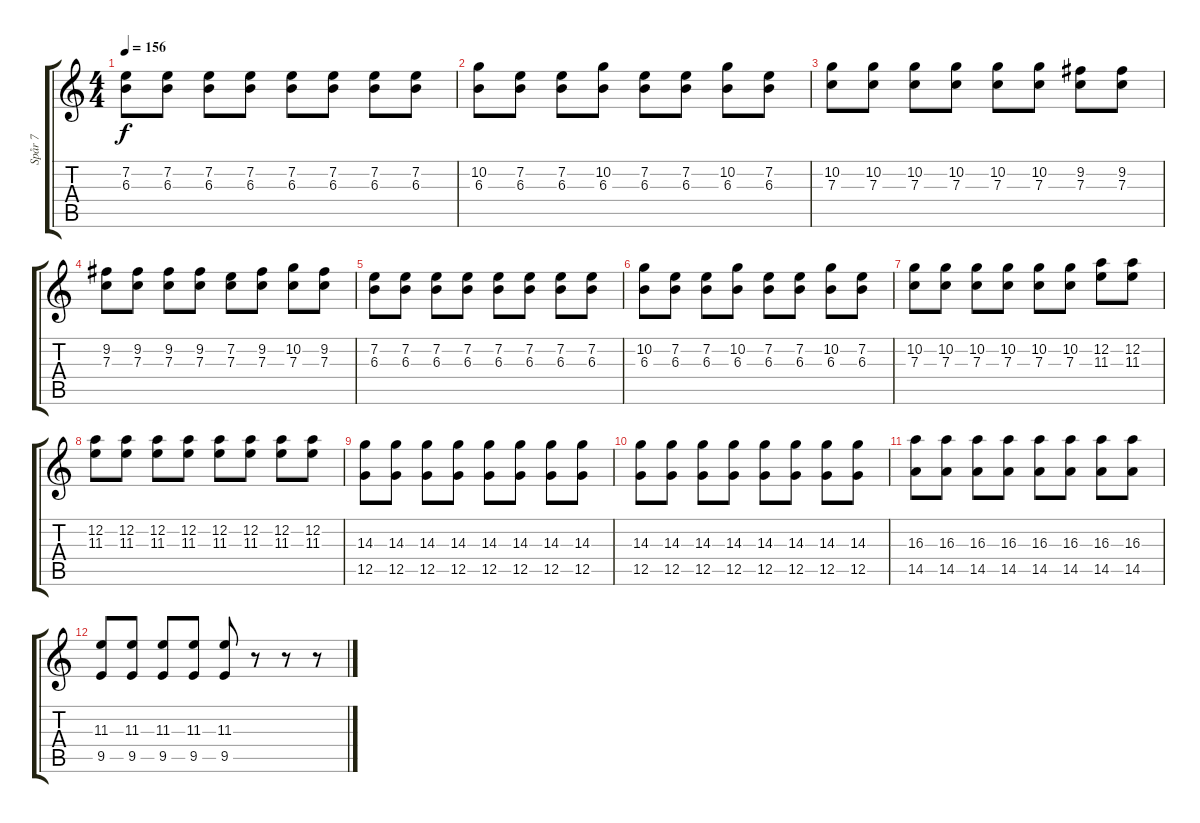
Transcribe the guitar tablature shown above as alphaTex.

\track ("Spår 7" "Spår 7") {instrument distortionguitar}
\staff {score tabs}
\tuning (D4 A3 F3 C3 G2 C2) {hide}
\ts (4 4)
\tempo 156
\clef g2
\ks c
(7.2 6.3).8{dy f} (7.2 6.3).8 (7.2 6.3).8 (7.2 6.3).8 (7.2 6.3).8 (7.2 6.3).8 (7.2 6.3).8 (7.2 6.3).8 |
(10.2 6.3).8 (7.2 6.3).8 (7.2 6.3).8 (10.2 6.3).8 (7.2 6.3).8 (7.2 6.3).8 (10.2 6.3).8 (7.2 6.3).8 |
(10.2 7.3).8 (10.2 7.3).8 (10.2 7.3).8 (10.2 7.3).8 (10.2 7.3).8 (10.2 7.3).8 (9.2 7.3).8 (9.2 7.3).8 |
(9.2 7.3).8 (9.2 7.3).8 (9.2 7.3).8 (9.2 7.3).8 (7.2 7.3).8 (9.2 7.3).8 (10.2 7.3).8 (9.2 7.3).8 |
(7.2 6.3).8 (7.2 6.3).8 (7.2 6.3).8 (7.2 6.3).8 (7.2 6.3).8 (7.2 6.3).8 (7.2 6.3).8 (7.2 6.3).8 |
(10.2 6.3).8 (7.2 6.3).8 (7.2 6.3).8 (10.2 6.3).8 (7.2 6.3).8 (7.2 6.3).8 (10.2 6.3).8 (7.2 6.3).8 |
(10.2 7.3).8 (10.2 7.3).8 (10.2 7.3).8 (10.2 7.3).8 (10.2 7.3).8 (10.2 7.3).8 (12.2 11.3).8 (12.2 11.3).8 |
(12.2 11.3).8 (12.2 11.3).8 (12.2 11.3).8 (12.2 11.3).8 (12.2 11.3).8 (12.2 11.3).8 (12.2 11.3).8 (12.2 11.3).8 |
(14.3 12.5).8 (14.3 12.5).8 (14.3 12.5).8 (14.3 12.5).8 (14.3 12.5).8 (14.3 12.5).8 (14.3 12.5).8 (14.3 12.5).8 |
(14.3 12.5).8 (14.3 12.5).8 (14.3 12.5).8 (14.3 12.5).8 (14.3 12.5).8 (14.3 12.5).8 (14.3 12.5).8 (14.3 12.5).8 |
(16.3 14.5).8 (16.3 14.5).8 (16.3 14.5).8 (16.3 14.5).8 (16.3 14.5).8 (16.3 14.5).8 (16.3 14.5).8 (16.3 14.5).8 |
(11.3 9.5).8 (11.3 9.5).8 (11.3 9.5).8 (11.3 9.5).8 (11.3 9.5).8 r.8 r.8 r.8
